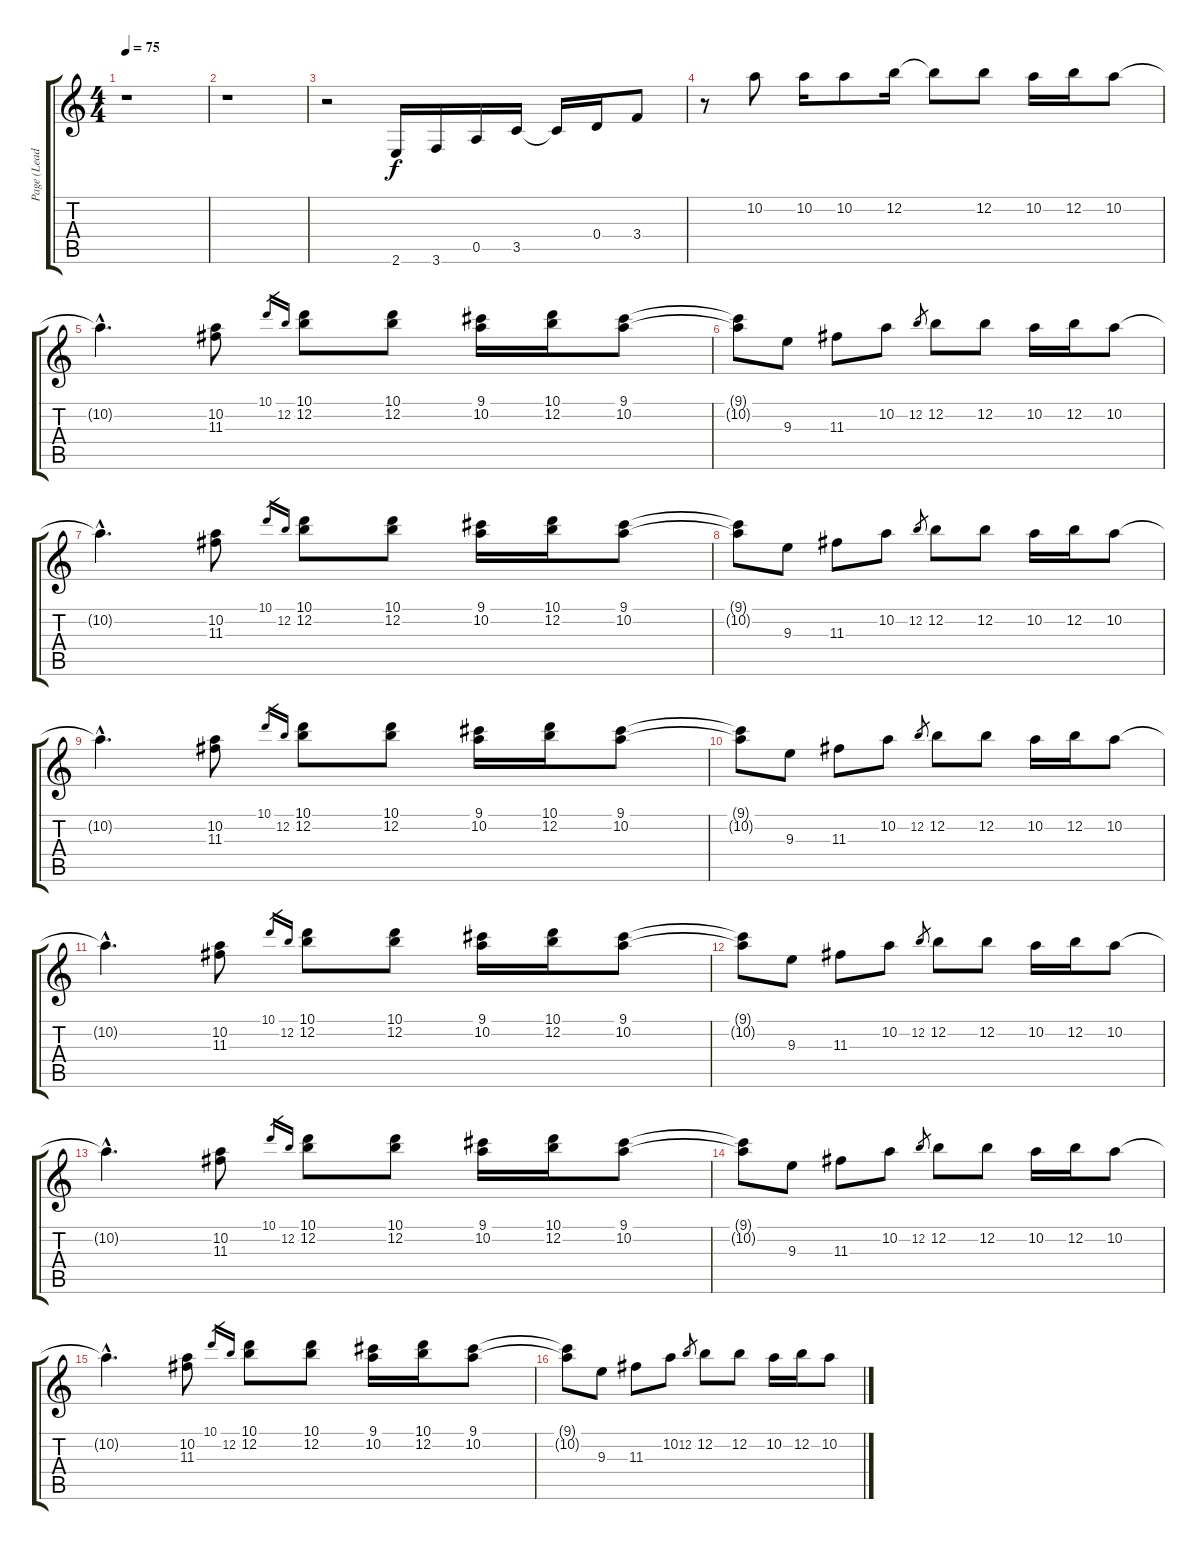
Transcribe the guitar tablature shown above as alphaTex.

\track ("Page (Lead and Fills)" "Page (Lead") {instrument distortionguitar}
\staff {score tabs}
\tuning (E4 B3 G3 D3 A2 D2) {hide}
\ts (4 4)
\tempo 75
\clef g2
\ks c
r.1{dy f} |
r.1 |
r.2{volume 16} 2.6.16 3.6.16 0.5.16 3.5.16 3.5{t}.16 0.4.16 3.4.8 |
r.8 10.2.8 10.2.16 10.2.8 12.2.16 12.2{t}.8 12.2.8 10.2.16 12.2.16 10.2.8 |
10.2{hac t}.4{d} (10.2 11.3).8 10.1.16{gr} 12.2.16{gr} (10.1 12.2).8 (10.1 12.2).8 (9.1 10.2).16 (10.1 12.2).16 (9.1 10.2).8 |
(9.1{t} 10.2{t}).8 9.3.8 11.3.8 10.2.8 12.2.8{gr} 12.2.8 12.2.8 10.2.16 12.2.16 10.2.8 |
10.2{hac t}.4{d} (10.2 11.3).8 10.1.16{gr} 12.2.16{gr} (10.1 12.2).8 (10.1 12.2).8 (9.1 10.2).16 (10.1 12.2).16 (9.1 10.2).8 |
(9.1{t} 10.2{t}).8 9.3.8 11.3.8 10.2.8 12.2.8{gr} 12.2.8 12.2.8 10.2.16 12.2.16 10.2.8 |
10.2{hac t}.4{d} (10.2 11.3).8 10.1.16{gr} 12.2.16{gr} (10.1 12.2).8 (10.1 12.2).8 (9.1 10.2).16 (10.1 12.2).16 (9.1 10.2).8 |
(9.1{t} 10.2{t}).8 9.3.8 11.3.8 10.2.8 12.2.8{gr} 12.2.8 12.2.8 10.2.16 12.2.16 10.2.8 |
10.2{hac t}.4{d} (10.2 11.3).8 10.1.16{gr} 12.2.16{gr} (10.1 12.2).8 (10.1 12.2).8 (9.1 10.2).16 (10.1 12.2).16 (9.1 10.2).8 |
(9.1{t} 10.2{t}).8 9.3.8 11.3.8 10.2.8 12.2.8{gr} 12.2.8 12.2.8 10.2.16 12.2.16 10.2.8 |
10.2{hac t}.4{d} (10.2 11.3).8 10.1.16{gr} 12.2.16{gr} (10.1 12.2).8 (10.1 12.2).8 (9.1 10.2).16 (10.1 12.2).16 (9.1 10.2).8 |
(9.1{t} 10.2{t}).8 9.3.8 11.3.8 10.2.8 12.2.8{gr} 12.2.8 12.2.8 10.2.16 12.2.16 10.2.8 |
10.2{hac t}.4{d} (10.2 11.3).8 10.1.16{gr} 12.2.16{gr} (10.1 12.2).8 (10.1 12.2).8 (9.1 10.2).16 (10.1 12.2).16 (9.1 10.2).8 |
(9.1{t} 10.2{t}).8 9.3.8 11.3.8 10.2.8 12.2.8{gr} 12.2.8 12.2.8 10.2.16 12.2.16 10.2.8
